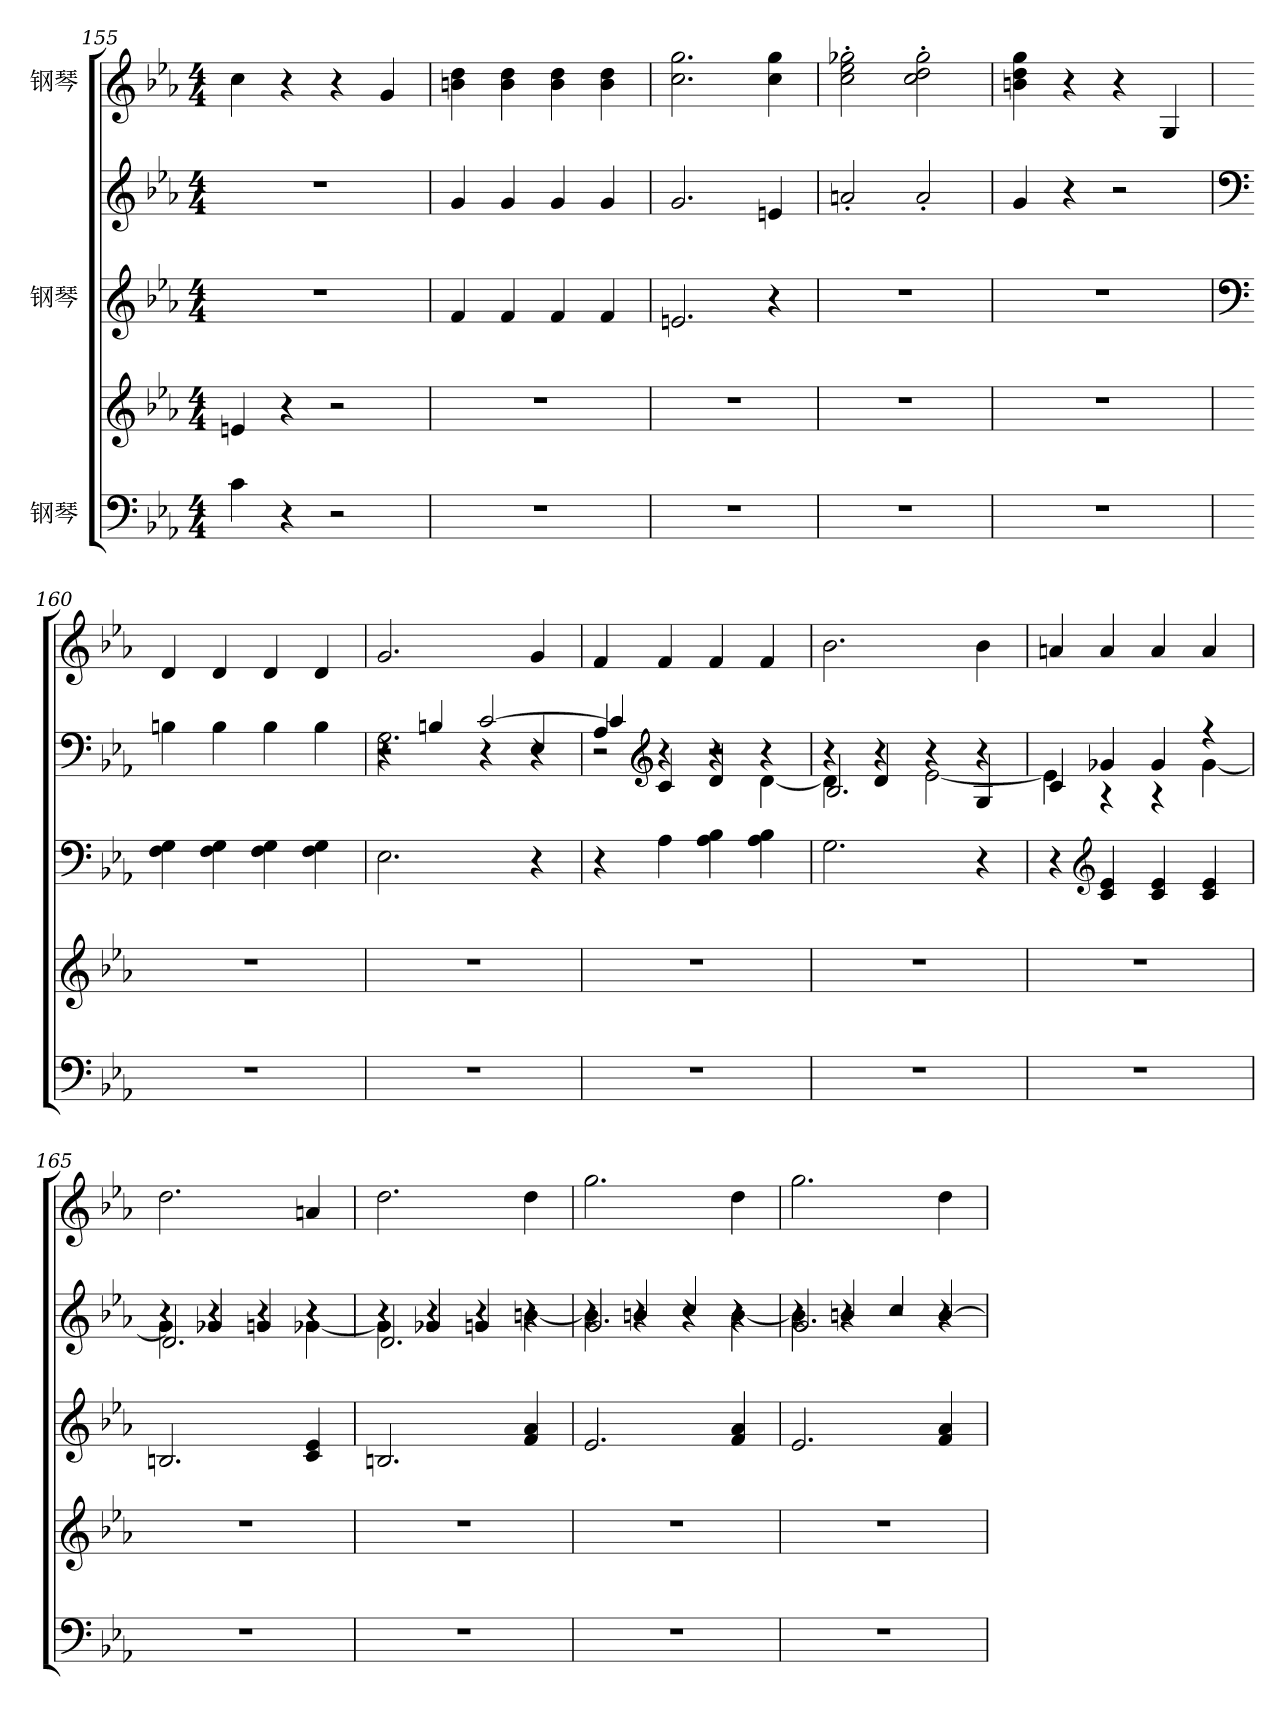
**kern	**kern	**kern	**kern	**kern
*part3	*part3	*part2	*part2	*part1
*staff5	*staff4	*staff3	*staff2	*staff1
*I"钢琴	*	*I"钢琴	*	*I"钢琴
!!LO:LB:g=z
*clefF4	*clefG2	*clefG2	*clefG2	*clefG2
*k[b-e-a-]	*k[b-e-a-]	*k[b-e-a-]	*k[b-e-a-]	*k[b-e-a-]
*M4/4	*M4/4	*M4/4	*M4/4	*M4/4
=155	=155	=155	=155	=155
4c\	4en/	1r	1r	4cc\
4r	4r	.	.	4r
2r	2r	.	.	4r
.	.	.	.	4g/
=156	=156	=156	=156	=156
1r	1r	4f/	4g/	4bn\ 4dd\
.	.	4f/	4g/	4b\ 4dd\
.	.	4f/	4g/	4b\ 4dd\
.	.	4f/	4g/	4b\ 4dd\
=157	=157	=157	=157	=157
1r	1r	2.en/	2.g/	2.cc\ 2.gg\
.	.	4r	4en/	4cc\ 4gg\
=158	=158	=158	=158	=158
1r	1r	1r	2an'/	2cc\' 2ee-\' 2gg-X\'
.	.	.	2a'/	2cc\' 2dd\' 2gg-\'
=159	=159	=159	=159	=159
1r	1r	1r	4g/	4bn\ 4dd\ 4gg\
.	.	.	4r	4r
.	.	.	2r	4r
.	.	.	.	4G/
=160	=160	=160	=160	=160
*	*	*clefF4	*clefF4	*
1r	1r	4F\ 4G\	4Bn\	4d/
.	.	4F\ 4G\	4B\	4d/
.	.	4F\ 4G\	4B\	4d/
.	.	4F\ 4G\	4B\	4d/
=161	=161	=161	=161	=161
*	*	*	*	*MM190
*	*	*	*^	*
*	*	*	*	*^	*
1r	1r	2.E-\	4r	2.G\	2r	2.g/
.	.	.	4Bn/	.	.	.
.	.	.	4r	.	[2c/	.
.	.	4r	4E-/	4r	.	4g/
!!LO:PB:g=z
=162	=162	=162	=162	=162	=162	=162
1r	1r	4r	4A-/	2r	4c/]	4f/
*	*	*	*clefG2	*	*	*
.	.	4A-\	4c/	.	4r	4f/
.	.	4A-\ 4B-\	4d/	4r	2r	4f/
.	.	4A-\ 4B-\	4r	[4d\	.	4f/
=163	=163	=163	=163	=163	=163	=163
1r	1r	2.G\	4r	4d\]	2.B-/	2.b-\
.	.	.	4d/	4r	.	.
.	.	.	4r	[2e-\	.	.
.	.	4r	4G/	.	4r	4b-\
*	*	*	*	*v	*v	*
=164	=164	=164	=164	=164	=164
1r	1r	4r	4c/	4e-\]	4an/
*	*	*clefG2	*	*	*
.	.	4c/ 4e-/	4g-X/	4r	4a/
.	.	4c/ 4e-/	4g-/	4r	4a/
.	.	4c/ 4e-/	4r	[4g-\	4a/
=165	=165	=165	=165	=165	=165
*	*	*	*	*^	*
1r	1r	2.Bn/	4r	4g-\]	2.d/	2.dd\
.	.	.	4g-X/	4r	.	.
.	.	.	4gn/	4r	.	.
.	.	4c/ 4e-/	4r	[4g-X\	4r	4an/
=166	=166	=166	=166	=166	=166	=166
1r	1r	2.Bn/	4r	4g-\]	2.d/	2.dd\
.	.	.	4g-X/	4r	.	.
.	.	.	4gn/	4r	.	.
.	.	4f/ 4a-/	4r	[4bn\	4r	4dd\
!!LO:LB:g=z
=167	=167	=167	=167	=167	=167	=167
1r	1r	2.e-/	4r	4b\]	2.g/	2.gg\
.	.	.	4bn/	4r	.	.
.	.	.	4cc/	4r	.	.
.	.	4f/ 4a-/	4r	[4b\	4r	4dd\
=168	=168	=168	=168	=168	=168	=168
1r	1r	2.e-/	4r	4b\]	2.g/	2.gg\
.	.	.	4bn/	4r	.	.
.	.	.	4cc/	2r	.	.
.	.	4f/ 4a-/	[4b/	.	4r	4dd\
*	*	*	*v	*v	*v	*
=	=	=	=	=
*-	*-	*-	*-	*-
